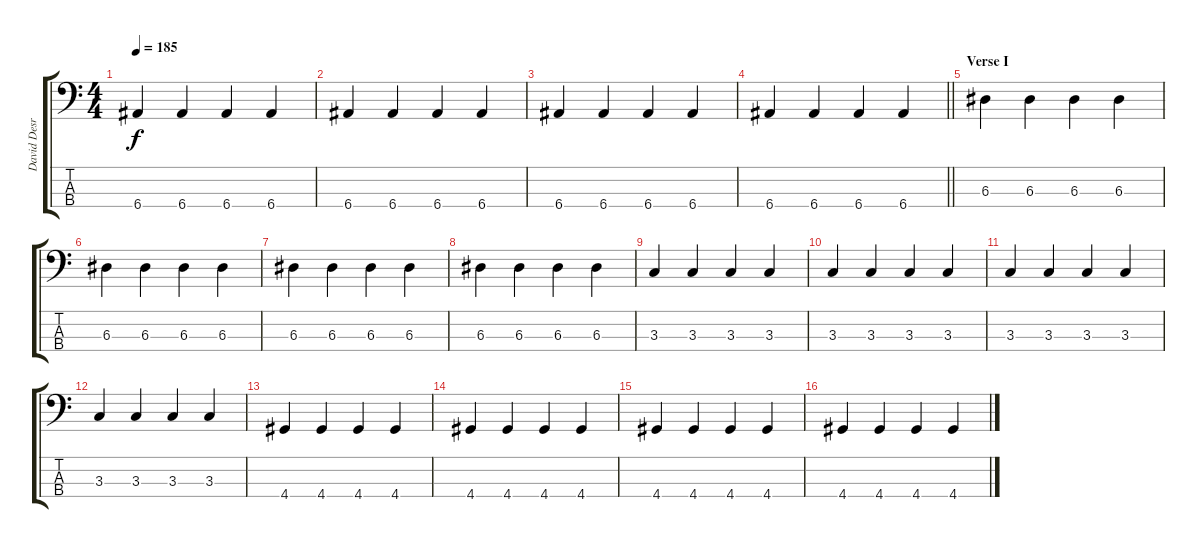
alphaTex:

\track ("David Desrosiers" "David Desr") {instrument electricbasspick}
\staff {score tabs}
\tuning (G2 D2 A1 E1) {hide}
\ts (4 4)
\tempo 185
\clef f4
\ks c
6.4.4{dy f} 6.4.4 6.4.4 6.4.4 |
6.4.4 6.4.4 6.4.4 6.4.4 |
6.4.4 6.4.4 6.4.4 6.4.4 |
\barLineRight lightlight
6.4.4 6.4.4 6.4.4 6.4.4 |
\section ("" "Verse I")
6.3.4 6.3.4 6.3.4 6.3.4 |
6.3.4 6.3.4 6.3.4 6.3.4 |
6.3.4 6.3.4 6.3.4 6.3.4 |
6.3.4 6.3.4 6.3.4 6.3.4 |
3.3.4 3.3.4 3.3.4 3.3.4 |
3.3.4 3.3.4 3.3.4 3.3.4 |
3.3.4 3.3.4 3.3.4 3.3.4 |
3.3.4 3.3.4 3.3.4 3.3.4 |
4.4.4 4.4.4 4.4.4 4.4.4 |
4.4.4 4.4.4 4.4.4 4.4.4 |
4.4.4 4.4.4 4.4.4 4.4.4 |
4.4.4 4.4.4 4.4.4 4.4.4
